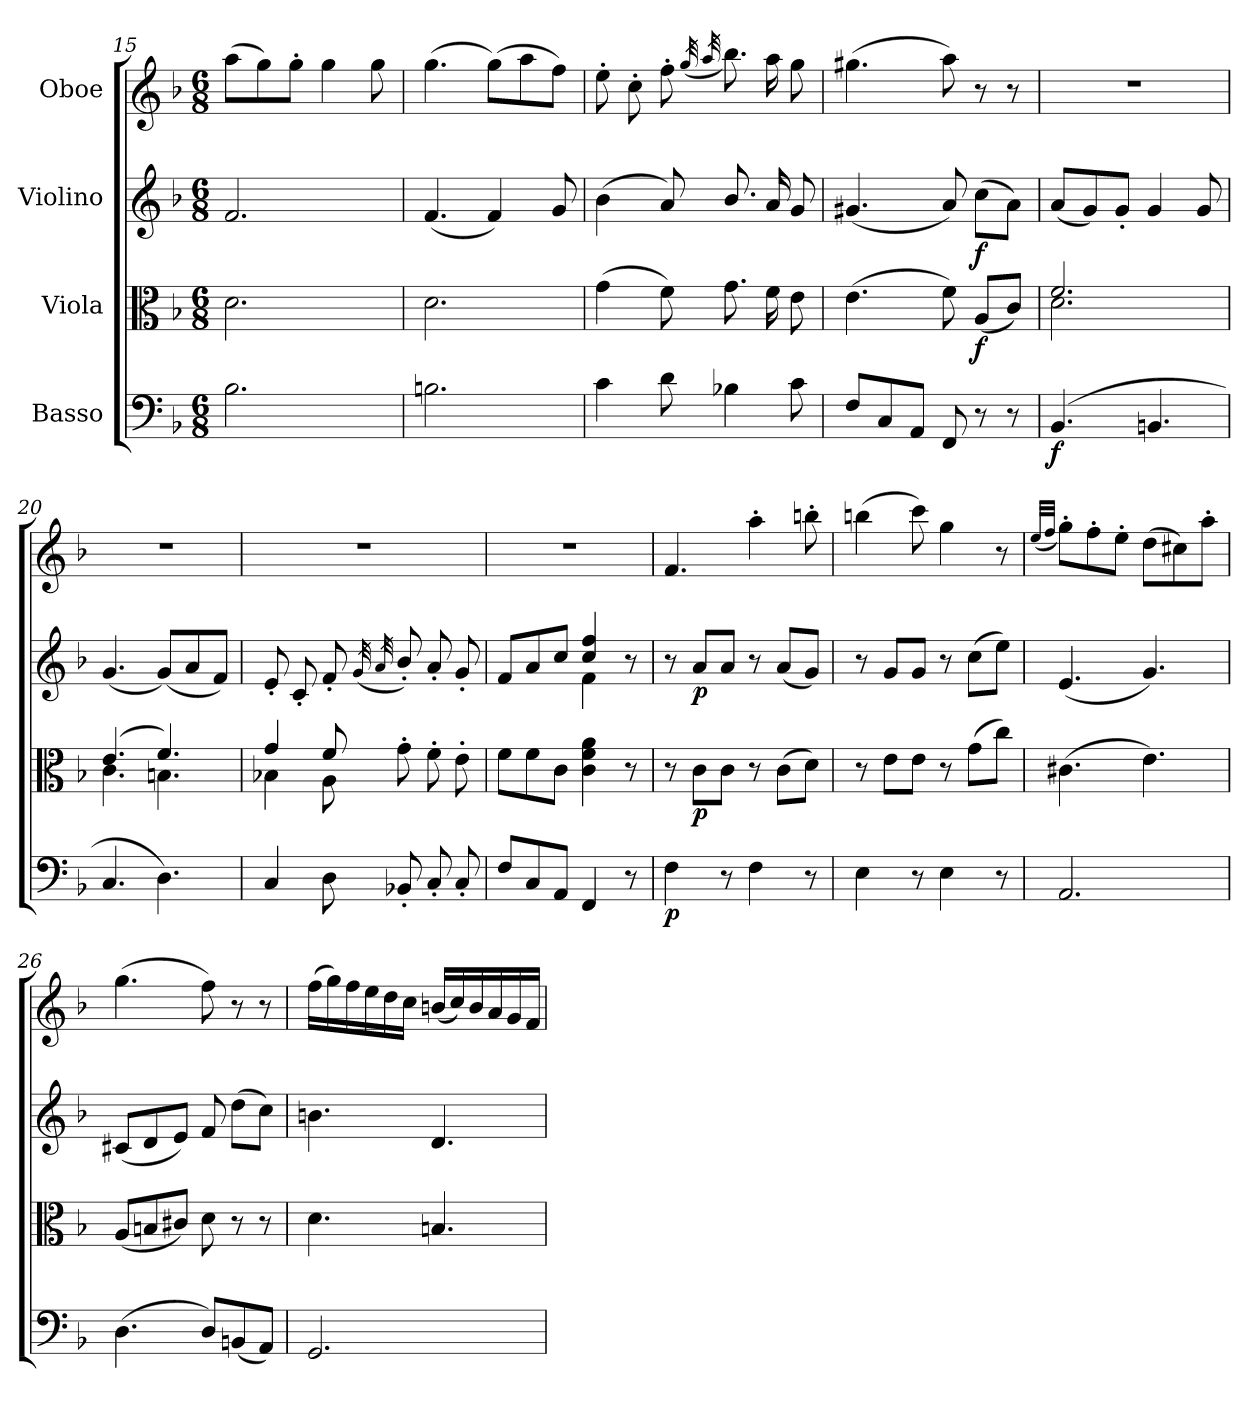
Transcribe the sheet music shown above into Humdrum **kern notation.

**kern	**dynam	**kern	**dynam	**kern	**dynam	**kern
*part4	*part4	*part3	*part3	*part2	*part2	*part1
*staff4	*staff4	*staff3	*staff3	*staff2	*staff2	*staff1
*I"Basso	*	*I"Viola	*	*I"Violino	*	*I"Oboe
*clefF4	*	*clefC3	*	*clefG2	*	*clefG2
*k[b-]	*	*k[b-]	*	*k[b-]	*	*k[b-]
*F:	*	*F:	*	*F:	*	*F:
*M6/8	*	*M6/8	*	*M6/8	*	*M6/8
=15	=15	=15	=15	=15	=15	=15
2.B-i\	.	2.di\	.	2.fi/	.	(8aai\L
.	.	.	.	.	.	8ggi\)
.	.	.	.	.	.	8gg'i\J
.	.	.	.	.	.	4ggi\
.	.	.	.	.	.	8ggi\L
!!LO:LB:g=z
=16	=16	=16	=16	=16	=16	=16
2.Bni\	.	2.di\	.	(4.fi/	.	(4.ggi\
.	.	.	.	4fi/)	.	(8ggi\L)
.	.	.	.	.	.	8aai\
.	.	.	.	8gi/L	.	8ffi\J)
=17	=17	=17	=17	=17	=17	=17
4ci\	.	(4gi\	.	(4b-i\	.	8ee'i\L
.	.	.	.	.	.	8cc'i\
8di\L	.	8fi\L)	.	8ai/L)	.	8ff'i\
.	.	.	.	.	.	(32qggi/
.	.	.	.	.	.	32qaai/J
4B-Xi\	.	8.gi\L	.	8.b-i/L	.	8.bb-i\L)
.	.	16fi\	.	16ai/	.	16aai\
8ci\L	.	8ei\J	.	8gi/J	.	8ggi\J
=18	=18	=18	=18	=18	=18	=18
8Fi/L	.	(4.ei\	.	(4.g#Xi/	.	(4.gg#Xi\
8Ci/	.	.	.	.	.	.
8AAi/J	.	.	.	.	.	.
8FFi/L	.	8fi\)	.	8ai/)	.	8aai\L)
8r	.	(8Ai/L	f	(8cci\L	f	8r
8r	.	8ci/J)	.	8ai\J)	.	8r
=19	=19	=19	=19	=19	=19	=19
*	*	*^	*	*	*	*
!	!	!	!	!	!	!	!LO:N:vis=1
(4.BB-i/	f	2.fi/	2.di\	.	(8ai/L	.	2.r
.	.	.	.	.	8gi/)	.	.
.	.	.	.	.	8g'i/J	.	.
4.BBni/	.	.	.	.	4gi/	.	.
.	.	.	.	.	8gi/L	.	.
=20	=20	=20	=20	=20	=20	=20	=20
!	!	!	!	!	!	!	!LO:N:vis=1
4.Ci/	.	(4.ei/	4.ci\	.	(4.gi/	.	2.r
4.Di\)	.	4.fi/)	4.Bni\	.	(8gi/L)	.	.
.	.	.	.	.	8ai/	.	.
.	.	.	.	.	8fi/J)	.	.
=21	=21	=21	=21	=21	=21	=21	=21
!	!	!	!	!	!	!	!LO:N:vis=1
4Ci/	.	4gi/	4B-Xi\	.	8e'i/L	.	2.r
.	.	.	.	.	8c'i/	.	.
8Di\L	.	8fi/L	8Ai\L	.	8f'i/	.	.
.	.	.	.	.	(32qgi/	.	.
.	.	.	.	.	32qai/J	.	.
8BB-X'i/L	.	8g'i\L	4.ryy	.	8b-'i/L)	.	.
8C'i/	.	8f'i\	.	.	8a'i/	.	.
8C'i/J	.	8e'i\J	.	.	8g'i/J	.	.
*	*	*v	*v	*	*	*	*
=22	=22	=22	=22	=22	=22	=22
*	*	*	*	*^	*	*
!	!	!	!	!	!	!	!LO:N:vis=1
8Fi/L	.	8fi\L	.	8fi/L	4.ryy	.	2.r
8Ci/	.	8fi\	.	8ai/	.	.	.
8AAi/J	.	8ci\J	.	8cci/J	.	.	.
4FFi/	.	4ci\ 4fi 4ai	.	4cci/ 4ffi	4fi\	.	.
8r	.	8r	.	8r	8ryy	.	.
*	*	*	*	*v	*v	*	*
=23	=23	=23	=23	=23	=23	=23
4Fi\	p	8r	.	8r	.	4.fi/
.	.	8ci\L	p	8ai/L	p	.
8r	.	8ci\J	.	8ai/J	.	.
4Fi\	.	8r	.	8r	.	4aa'i\
.	.	(8ci\L	.	(8ai/L	.	.
8r	.	8di\J)	.	8gi/J)	.	8bbn'i\L
=24	=24	=24	=24	=24	=24	=24
4Ei\	.	8r	.	8r	.	(4bbni\
.	.	8ei\L	.	8gi/L	.	.
8r	.	8ei\J	.	8gi/J	.	8ccci\L)
4Ei\	.	8r	.	8r	.	4ggi\
.	.	(8gi\L	.	(8cci\L	.	.
8r	.	8cci\J)	.	8eei\J)	.	8r
!!LO:PB:g=z
=25	=25	=25	=25	=25	=25	=25
.	.	.	.	.	.	(32qeei/L
.	.	.	.	.	.	32qffi/J
2.AAi/	.	(4.c#Xi\	.	(4.ei/	.	8gg'i\L)
.	.	.	.	.	.	8ff'i\
.	.	.	.	.	.	8ee'i\J
.	.	4.ei\)	.	4.gi/)	.	(8ddi\L
.	.	.	.	.	.	8cc#Xi\)
.	.	.	.	.	.	8aa'i\J
=26	=26	=26	=26	=26	=26	=26
(4.Di\	.	(8Ai/L	.	(8c#Xi/L	.	(4.ggi\
.	.	8Bni/	.	8di/	.	.
.	.	8c#Xi/J)	.	8ei/J)	.	.
8Di/L)	.	8di\L	.	8fi/	.	8ffi\L)
(8BBni/	.	8r	.	(8ddi\L	.	8r
8AAi/J)	.	8r	.	8cci\J)	.	8r
=27	=27	=27	=27	=27	=27	=27
2.GGi/	.	4.di\	.	4.bni\	.	(16ffi\L
.	.	.	.	.	.	16ggi\)
.	.	.	.	.	.	16ffi\
.	.	.	.	.	.	16eei\
.	.	.	.	.	.	16ddi\
.	.	.	.	.	.	16cci\J
.	.	4.Bni/	.	4.di/	.	(16bni/L
.	.	.	.	.	.	16cci/)
.	.	.	.	.	.	16bi/
.	.	.	.	.	.	16ai/
.	.	.	.	.	.	16gi/
.	.	.	.	.	.	16fi/J
=	=	=	=	=	=	=
*-	*-	*-	*-	*-	*-	*-
